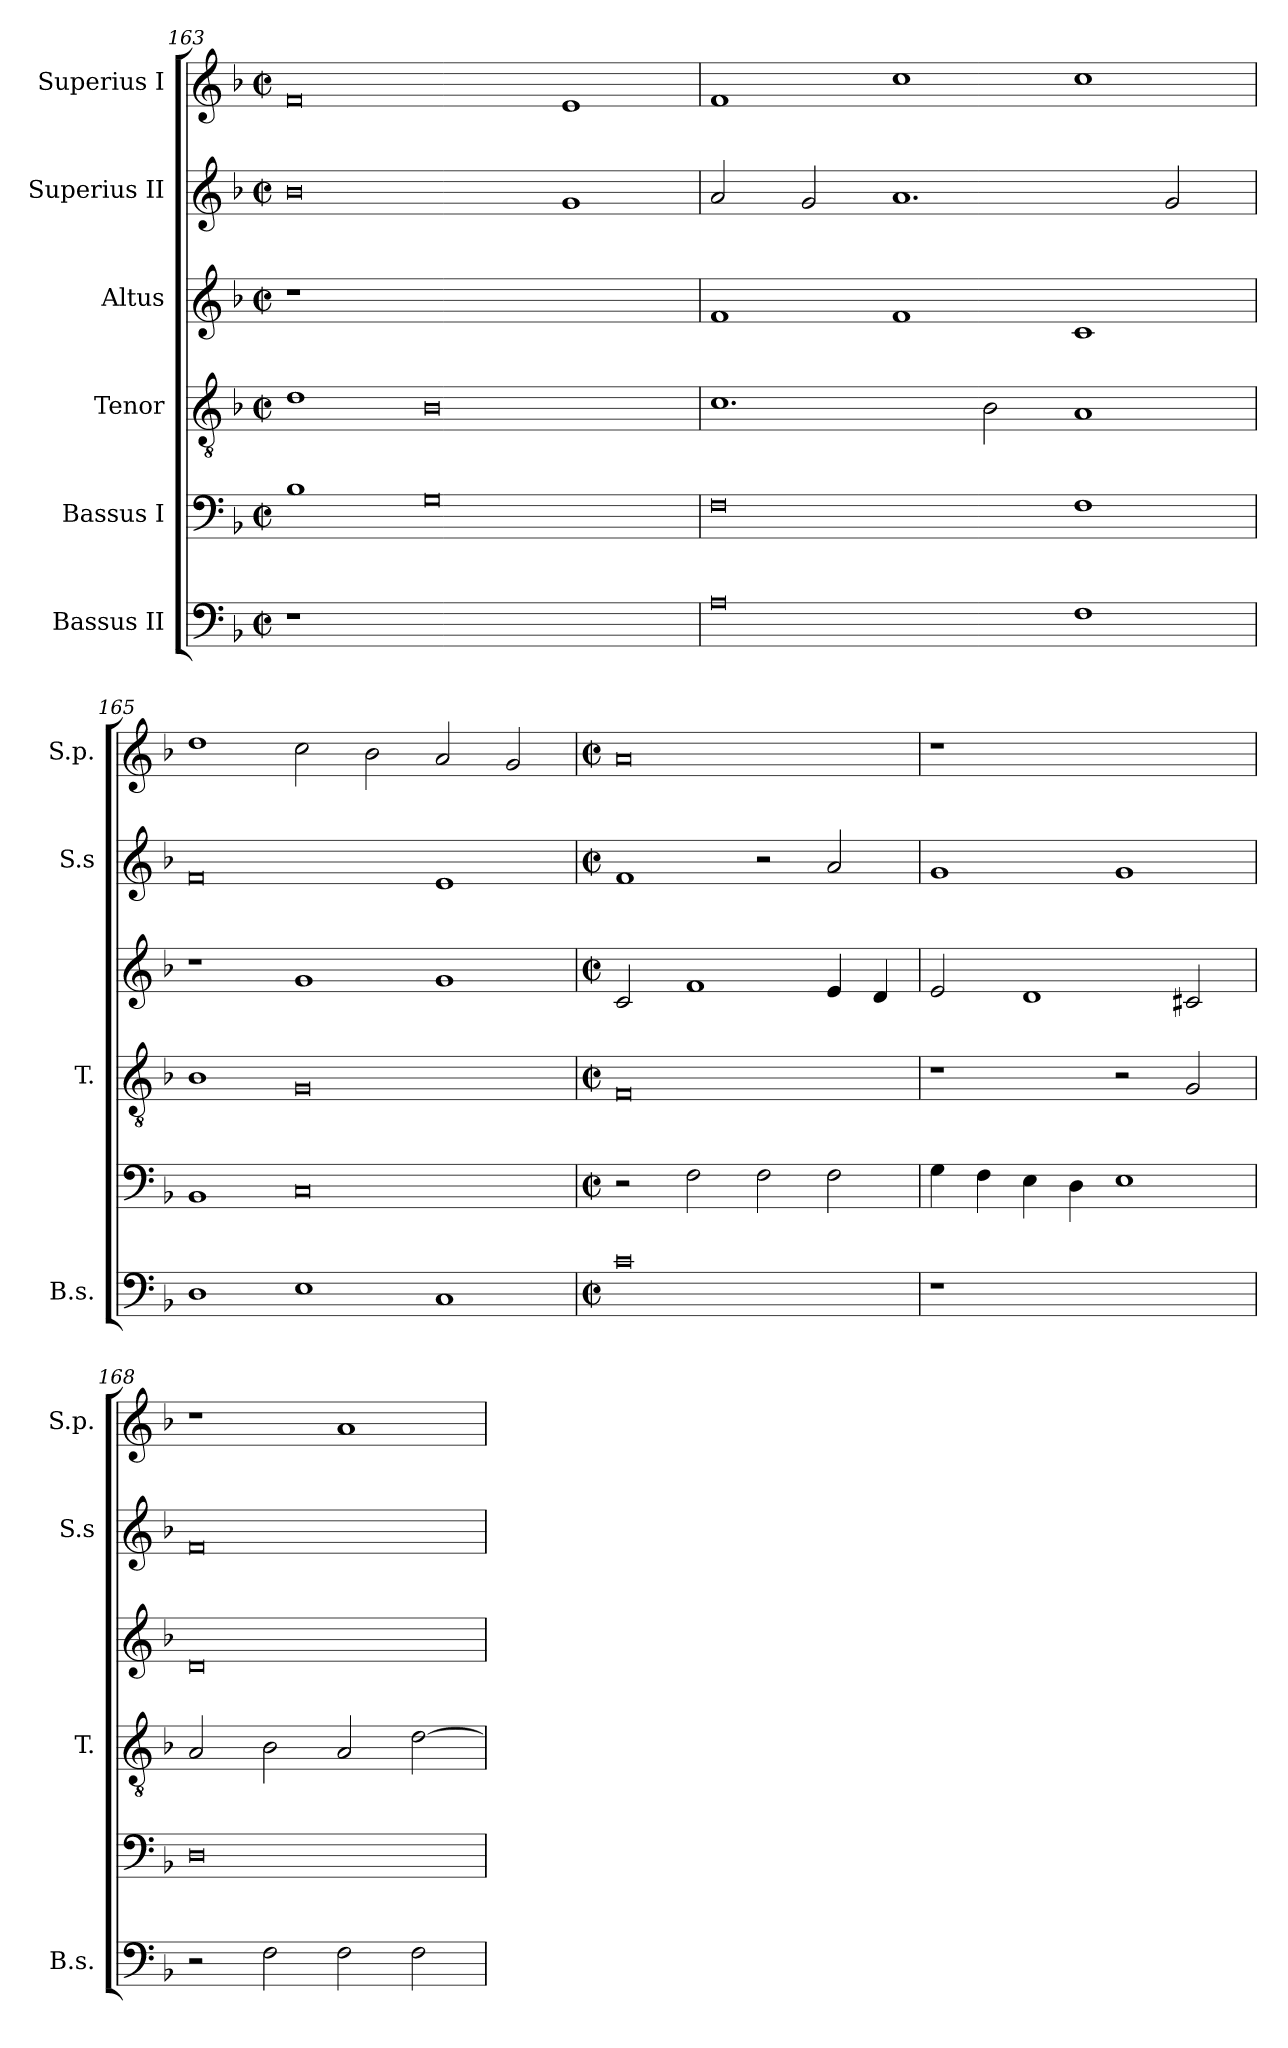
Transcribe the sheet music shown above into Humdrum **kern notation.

**kern	**kern	**kern	**kern	**kern	**kern
*part6	*part5	*part4	*part3	*part2	*part1
*staff6	*staff5	*staff4	*staff3	*staff2	*staff1
*I"Bassus II	*I"Bassus I	*I"Tenor	*I"Altus	*I"Superius II	*I"Superius I
*I'B.s.	*	*I'T.	*	*I'S.s	*I'S.p.
*clefF4	*clefF4	*clefGv2	*clefG2	*clefG2	*clefG2
*	*	*ITrd7c12	*	*	*
*k[b-]	*k[b-]	*k[b-]	*k[b-]	*k[b-]	*k[b-]
*F:	*F:	*F:	*F:	*F:	*F:
*M2/2	*M2/2	*M2/2	*M2/2	*M2/2	*M2/2
*met(c|)	*met(c|)	*met(c|)	*met(c|)	*met(c|)	*met(c|)
=163	=163	=163	=163	=163	=163
!LO:N:vis=1	!	!	!LO:N:vis=1	!	!
1r	1B-i	1Di	1r	0b-i	0fi
0ryy	0Gi	0BB-i	0ryy	.	.
.	.	.	.	1gi	1ei
=164	=164	=164	=164	=164	=164
0Ai	0Fi	1.Ci	1fi	2ai/	1fi
.	.	.	.	2gi/	.
.	.	.	1fi	1.ai	1cci
.	.	2BB-i\	.	.	.
1Fi	1Fi	1AAi	1ci	.	1cci
.	.	.	.	2gi/	.
=165	=165	=165	=165	=165	=165
1Di	1BB-i	1BB-i	1r	0fi	1ddi
1Ei	0Ci	0GGi	1gi	.	2cci\
.	.	.	.	.	2b-i\
1Ci	.	.	1gi	1ei	2ai/
.	.	.	.	.	2gi/
!!LO:PB:g=z
=166	=166	=166	=166	=166	=166
*M2/2	*M2/2	*M2/2	*M2/2	*M2/2	*M2/2
*met(c|)	*met(c|)	*met(c|)	*met(c|)	*met(c|)	*met(c|)
0ci	2r	0FFi	2ci/	1fi	0ai
.	2Fi\	.	1fi	.	.
.	2Fi\	.	.	2r	.
.	2Fi\	.	4ei/	2ai/	.
.	.	.	4di/	.	.
=167	=167	=167	=167	=167	=167
!LO:N:vis=1	!	!	!	!	!LO:N:vis=1
1r	4Gi\	1r	2ei/	1gi	1r
.	4Fi\	.	.	.	.
.	4Ei\	.	1di	.	.
.	4Di\	.	.	.	.
1ryy	1Ei	2r	.	1gi	1ryy
.	.	2GGi/	2c#Xi/	.	.
=168	=168	=168	=168	=168	=168
2r	0Di	2AAi/	0di	0fi	1r
2Fi\	.	2BB-i\	.	.	.
2Fi\	.	2AAi/	.	.	1ai
2Fi\	.	[>2Di\	.	.	.
=	=	=	=	=	=
*-	*-	*-	*-	*-	*-
